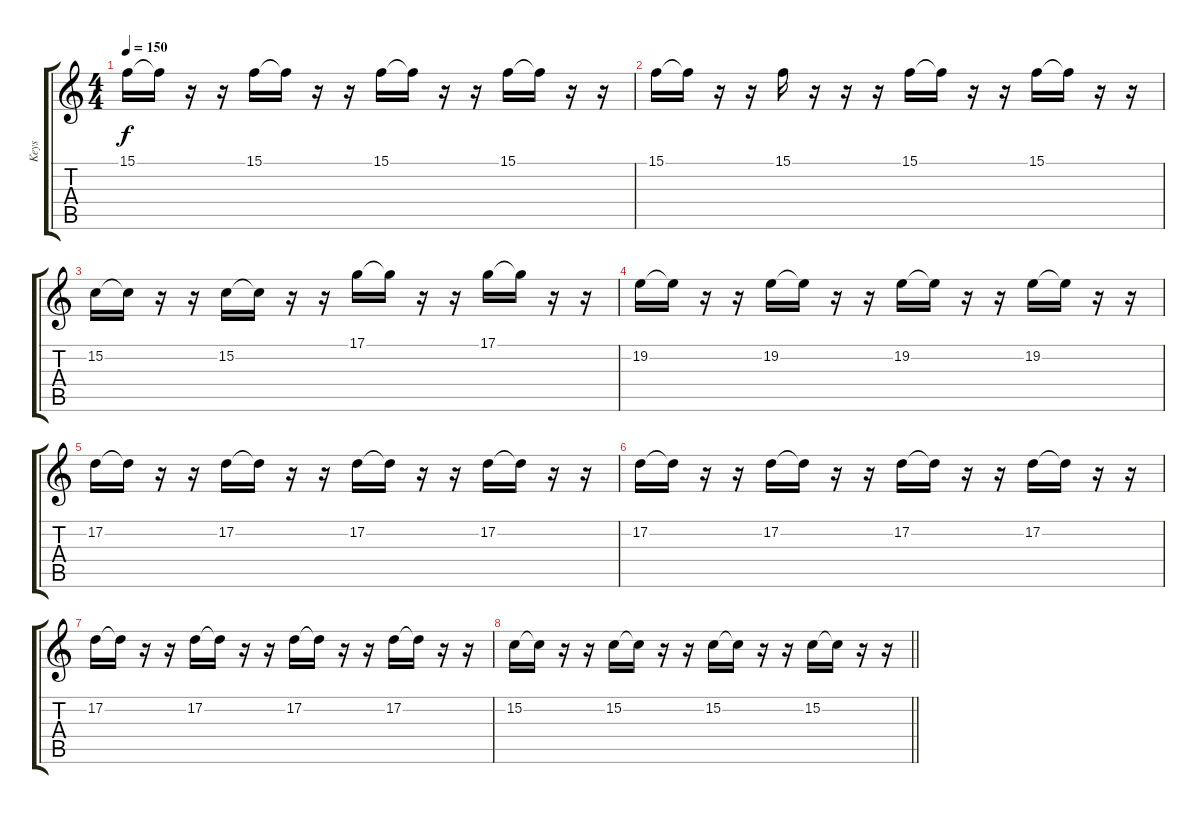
\track ("Keys" "Keys") {instrument lead8bassandlead}
\staff {score tabs}
\tuning (D4 A3 F3 C3 G2 D2) {hide}
\ts (4 4)
\tempo 150
\clef g2
\ks c
15.1.16{dy f volume 13 instrument tremolostrings} 15.1{t}.16 r.16 r.16 15.1.16 15.1{t}.16 r.16 r.16 15.1.16 15.1{t}.16 r.16 r.16 15.1.16 15.1{t}.16 r.16 r.16 |
15.1.16 15.1{t}.16 r.16 r.16 15.1.16 r.16 r.16 r.16 15.1.16 15.1{t}.16 r.16 r.16 15.1.16 15.1{t}.16 r.16 r.16 |
15.2.16 15.2{t}.16 r.16 r.16 15.2.16 15.2{t}.16 r.16 r.16 17.1.16 17.1{t}.16 r.16 r.16 17.1.16 17.1{t}.16 r.16 r.16 |
19.2.16 19.2{t}.16 r.16 r.16 19.2.16 19.2{t}.16 r.16 r.16 19.2.16 19.2{t}.16 r.16 r.16 19.2.16 19.2{t}.16 r.16 r.16 |
17.2.16 17.2{t}.16 r.16 r.16 17.2.16 17.2{t}.16 r.16 r.16 17.2.16 17.2{t}.16 r.16 r.16 17.2.16 17.2{t}.16 r.16 r.16 |
17.2.16 17.2{t}.16 r.16 r.16 17.2.16 17.2{t}.16 r.16 r.16 17.2.16 17.2{t}.16 r.16 r.16 17.2.16 17.2{t}.16 r.16 r.16 |
17.2.16 17.2{t}.16 r.16 r.16 17.2.16 17.2{t}.16 r.16 r.16 17.2.16 17.2{t}.16 r.16 r.16 17.2.16 17.2{t}.16 r.16 r.16 |
\barLineRight lightlight
15.2.16 15.2{t}.16 r.16 r.16 15.2.16 15.2{t}.16 r.16 r.16 15.2.16 15.2{t}.16 r.16 r.16 15.2.16 15.2{t}.16 r.16 r.16
